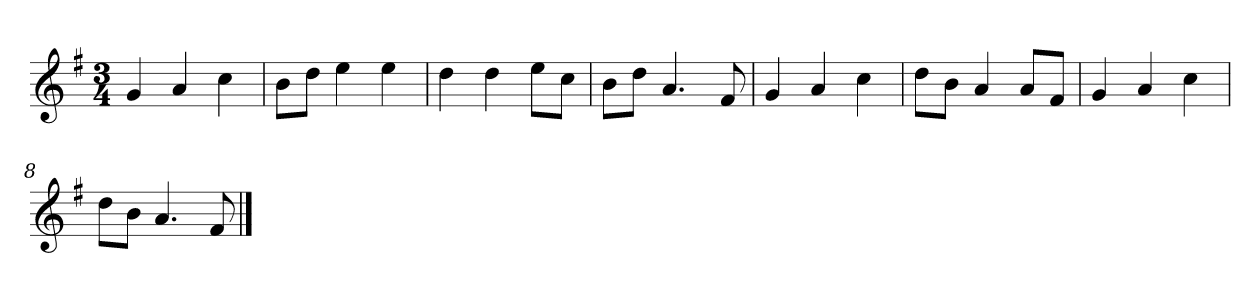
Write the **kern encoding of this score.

**kern
*part1
*staff1
*clefG2
*k[f#]
*G:
*M3/4
=
4g
4a
4cc
=2
8b\L
8dd\J
4ee
4ee
=3
4dd
4dd
8ee\L
8cc\J
=4
8b\L
8dd\J
4.a
8f#
=5y
4g
4a
4cc
=6
8dd\L
8b\J
4a
8a/L
8f#/J
=7
4g
4a
4cc
=8
8dd\L
8b\J
4.a
8f#
==
*-
